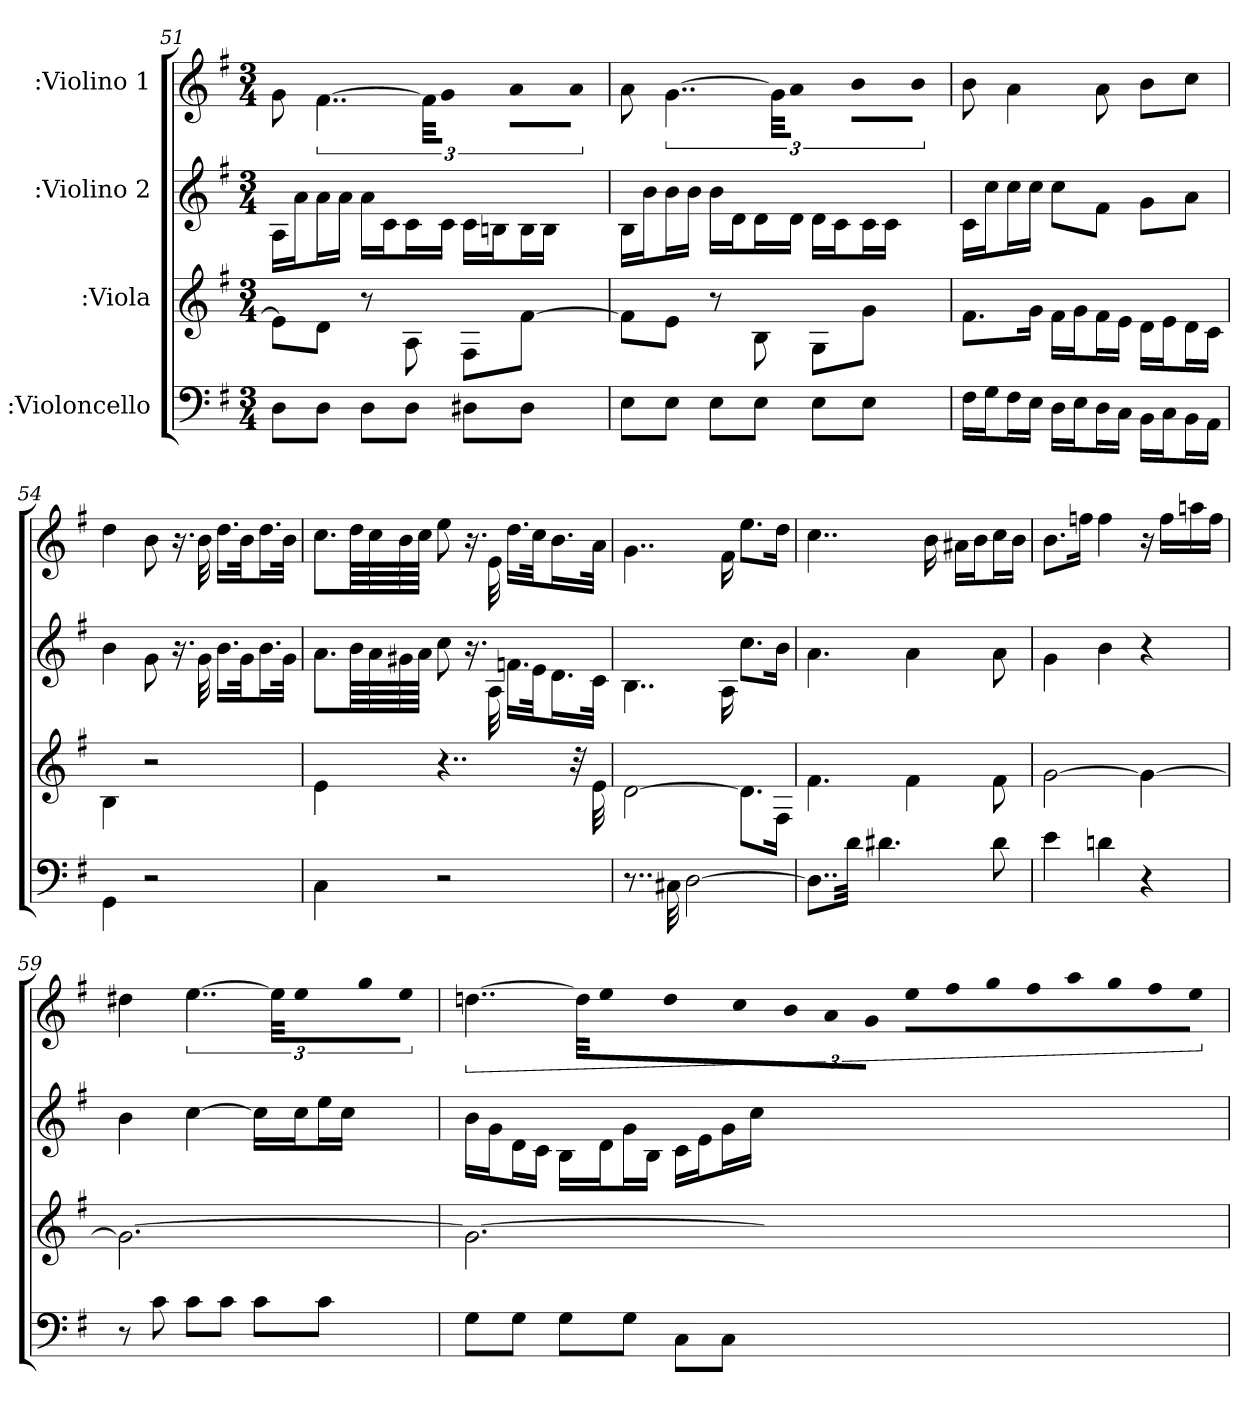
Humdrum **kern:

**kern	**kern	**kern	**kern
*part4	*part3	*part2	*part1
*staff4	*staff3	*staff2	*staff1
*I":Violoncello	*I":Viola	*I":Violino 2	*I":Violino 1
*k[f#]	*k[f#]	*k[f#]	*k[f#]
*G:	*G:	*G:	*G:
*M3/4	*M3/4	*M3/4	*M3/4
=51	=51	=51	=51
8D\L	8e\L]	16A\LL	8g\
.	.	16a\J	.
8D\J	8d\J	16a\L	[6..f#\
.	.	16a\JJ	.
8D\L	8r	16a\LL	.
.	.	16c\J	.
8D\J	8A\	16c\L	.
.	.	.	48f#\KLL]
.	.	16c\JJ	16g\JJ
8D#X\L	8F#\L	16c\LL	8a\L
.	.	16Bn\J	.
8D#\J	[8f#\J	16B\L	8a\J
.	.	16B\JJ	.
=52	=52	=52	=52
8E\L	8f#\L]	16B\LL	8a\
.	.	16b\J	.
8E\J	8e\J	16b\L	[6..g\
.	.	16b\JJ	.
8E\L	8r	16b\LL	.
.	.	16d\J	.
8E\J	8B\	16d\L	.
.	.	.	48g\KLL]
.	.	16d\JJ	16a\JJ
8E\L	8G\L	16d\LL	8b\L
.	.	16c\J	.
8E\J	8g\J	16c\L	8b\J
.	.	16c\JJ	.
=53	=53	=53	=53
16F#\LL	8.f#\L	16c\LL	8b\
16G\J	.	16cc\J	.
16F#\L	.	16cc\L	4a\
16E\JJ	16g\Jk	16cc\JJ	.
16D\LL	16f#\LL	8cc\L	.
16E\J	16g\J	.	.
16D\L	16f#\L	8f#\J	8a\
16C\JJ	16e\JJ	.	.
16BB\LL	16d\LL	8g\L	8b\L
16C\J	16e\J	.	.
16BB\L	16d\L	8a\J	8cc\J
16AA\JJ	16c\JJ	.	.
=54	=54	=54	=54
4GG\	4B\	4b\	4dd\
2r	2r	8g\	8b\
.	.	16.r	16.r
.	.	32g\	32b\
.	.	16.b\LL	16.dd\LL
.	.	32g\Jk	32b\Jk
.	.	16.b\L	16.dd\L
.	.	32g\JJk	32b\JJk
=55	=55	=55	=55
4C\	4e\	8.a\L	8.cc\L
.	.	64b\LLL	64dd\LLL
.	.	64a\	64cc\
.	.	64g#X\	64b\
.	.	64a\JJJJ	64cc\JJJJ
2r	4..r	8cc\	8ee\
.	.	16.r	16.r
.	.	32A\	32e\
.	.	16.fn\LL	16.dd\LL
.	.	32e\Jk	32cc\Jk
.	.	16.d\L	16.b\L
.	32r	.	.
.	32e\	32c\JJk	32a\JJk
=56	=56	=56	=56
8..r	[2d\	4..B\	4..g\
32C#X\	.	.	.
[2D\	.	.	.
.	.	16A\	16f#\
.	8.d\L]	8.cc\L	8.ee\L
.	16F#\Jk	16b\Jk	16dd\Jk
=57	=57	=57	=57
8..D\L]	4.f#\	4.a\	4..cc\
32d\Jkk	.	.	.
4.d#X\	.	.	.
.	4f#\	4a\	.
.	.	.	16b\
.	.	.	16a#X\LL
.	.	.	16b\J
8d#\	8f#\	8a\	16cc\L
.	.	.	16b\JJ
=58	=58	=58	=58
4e\	[2g\	4g\	8.b\L
.	.	.	16ffn\Jk
4dn\	.	4b\	4ff\
4r	4g\_	4r	16r
.	.	.	16ff\LL
.	.	.	16aan\
.	.	.	16ff\JJ
=59	=59	=59	=59
8r	2.g\_	4b\	4dd#X\
8c\	.	.	.
8c\L	.	[4cc\	[6..ee\
8c\J	.	.	.
8c\L	.	16cc\LL]	.
.	.	.	48ee\KLL]
.	.	16cc\J	16ee\J
8c\J	.	16ee\L	16gg\L
.	.	16cc\JJ	16ee\JJ
=60	=60	=60	=60
8G\L	2.g\_	16b\LL	[6..ddn\
.	.	16g\J	.
8G\J	.	16d\L	.
.	.	16c\JJ	.
8G\L	.	16B\LL	.
.	.	.	48dd\LLL]
.	.	16d\J	32ee\
.	.	.	32dd\JJ
8G\J	.	16g\L	32cc\LL
.	.	.	32b\
.	.	16B\JJ	32a\
.	.	.	32g\JJJ
8C\L	.	16c\LL	32ee\LLL
.	.	.	32ff#\
.	.	16e\J	32gg\
.	.	.	32ff#\JJ
8C\J	.	16g\L	32aa\LL
.	.	.	32gg\
.	.	16cc\JJ	32ff#\
.	.	.	32ee\JJJ
=	=	=	=
*-	*-	*-	*-
